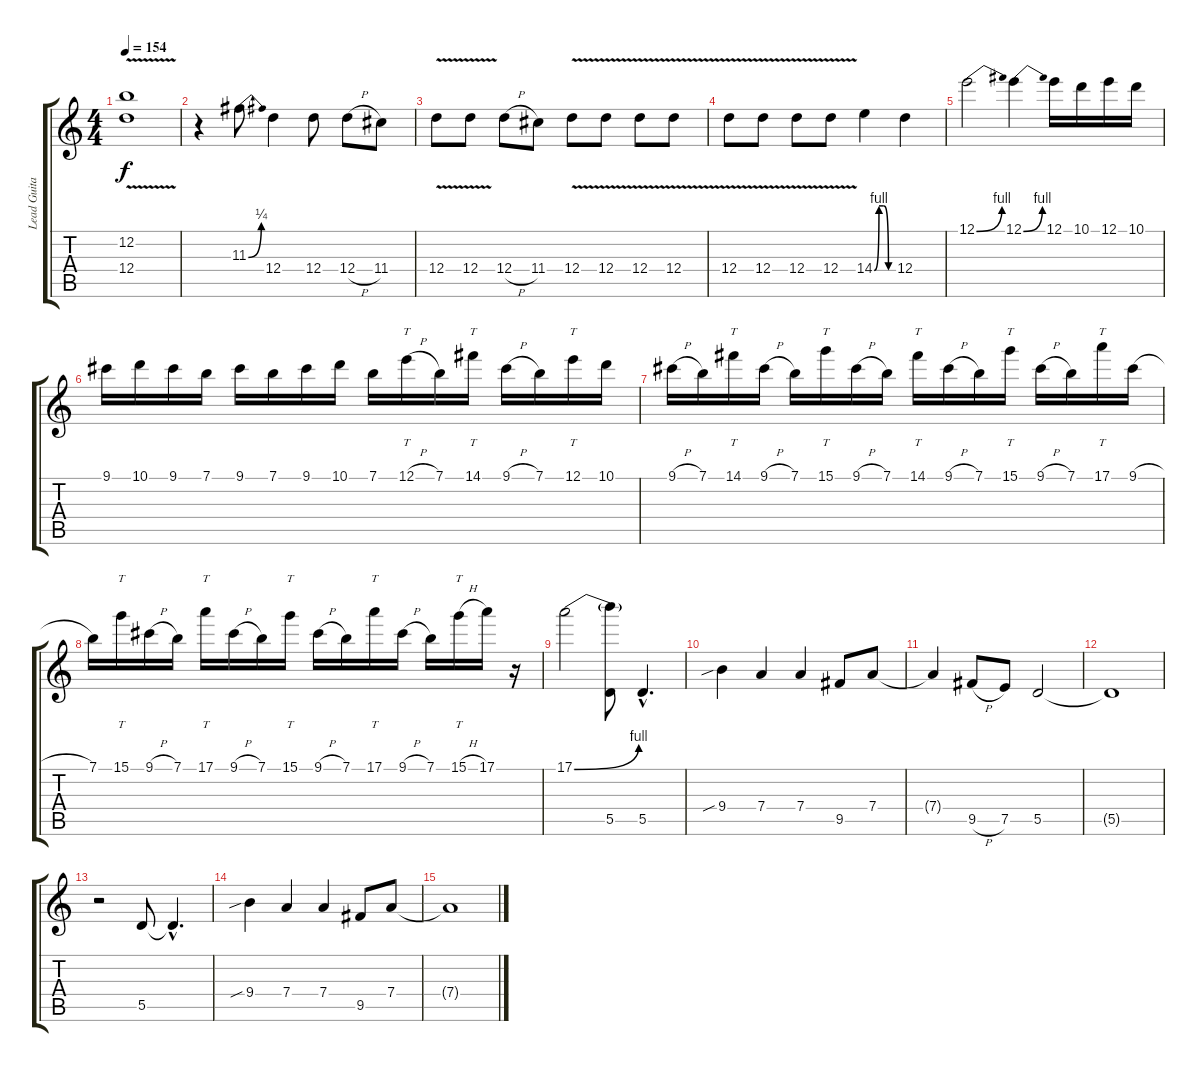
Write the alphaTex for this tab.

\track ("Lead Guitar 3" "Lead Guita") {instrument overdrivenguitar}
\staff {score tabs}
\tuning (E4 B3 G3 D3 A2 E2) {hide}
\ts (4 4)
\tempo 154
\clef g2
\ks c
(12.2 12.4{v}).1{dy f} |
r.4 11.3{be (bend 0 0 60 1)}.8 12.4.4 12.4.8 12.4{h}.8 11.4.8 |
12.4{v}.8 12.4{v}.8 12.4{h}.8 11.4.8 12.4{v}.8 12.4{v}.8 12.4{v}.8 12.4{v}.8 |
12.4{v}.8 12.4{v}.8 12.4{v}.8 12.4{v}.8 14.4{be (custom 0 0 15 4 30 4 45 0 60 0)}.4 12.4.4 |
12.1{be (bend 0 0 60 4)}.2 12.1{be (bend 0 0 60 4)}.4 12.1.16 10.1.16 12.1.16 10.1.16 |
9.1.16 10.1.16 9.1.16 7.1.16 9.1.16 7.1.16 9.1.16 10.1.16 7.1.16 12.1{h}.16{tt} 7.1.16 14.1.16{tt} 9.1{h}.16 7.1.16 12.1.16{tt} 10.1.16 |
9.1{h}.16 7.1.16 14.1.16{tt} 9.1{h}.16 7.1.16 15.1.16{tt} 9.1{h}.16 7.1.16 14.1.16{tt} 9.1{h}.16 7.1.16 15.1.16{tt} 9.1{h}.16 7.1.16 17.1.16{tt} 9.1{h}.16 |
7.1.16 15.1.16{tt} 9.1{h}.16 7.1.16 17.1.16{tt} 9.1{h}.16 7.1.16 15.1.16{tt} 9.1{h}.16 7.1.16 17.1.16{tt} 9.1{h}.16 7.1.16 15.1{h}.16{tt} 17.1.16 r.16 |
17.1{be (bend 0 0 60 4)}.2{volume 11} (17.1{t} 5.5).8{volume 14} 5.5{hac}.4{d} |
9.4{sib}.4 7.4.4 7.4.4 9.5.8 7.4.8 |
7.4{t}.4 9.5{h}.8 7.5.8 5.5.2 |
5.5{t}.1 |
r.2 5.5.8 5.5{hac t}.4{d} |
9.4{sib}.4 7.4.4 7.4.4 9.5.8 7.4.8 |
7.4{t}.1
